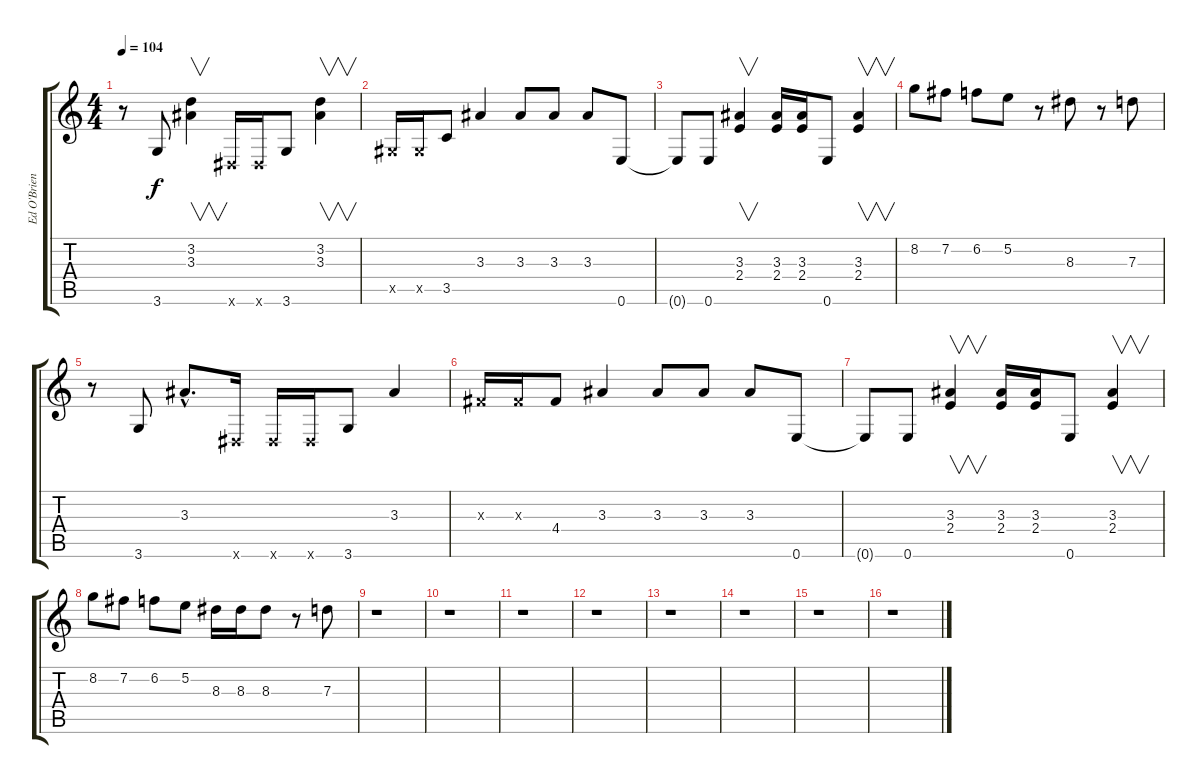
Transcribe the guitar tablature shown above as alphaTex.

\track ("Ed O'Brien" "Ed O'Brien") {instrument distortionguitar}
\staff {score tabs}
\tuning (E4 B3 G3 D3 A2 E2) {hide}
\ts (4 4)
\tempo 104
\clef g2
\ks c
r.8{dy f} 3.6.8 (3.2 3.3).4{v} -1.6{x}.16 -1.6{x}.16 3.6.8 (3.2 3.3).4{v} |
-1.5{x}.16 -1.5{x}.16 3.5.8 3.3.4 3.3.8 3.3.8 3.3.8 0.6.8 |
0.6{t}.8 0.6.8 (3.3 2.4).4{v} (3.3 2.4).16 (3.3 2.4).16 0.6.8 (3.3 2.4).4{v} |
8.2.8 7.2.8 6.2.8 5.2.8 r.8 8.3.8 r.8 7.3.8 |
r.8 3.6.8 3.3{hac}.8{d} -1.6{x}.16 -1.6{x}.16 -1.6{x}.16 3.6.8 3.3.4 |
-1.3{x}.16 -1.3{x}.16 4.4.8 3.3.4 3.3.8 3.3.8 3.3.8 0.6.8 |
0.6{t}.8 0.6.8 (3.3 2.4).4{v} (3.3 2.4).16 (3.3 2.4).16 0.6.8 (3.3 2.4).4{v} |
8.2.8 7.2.8 6.2.8 5.2.8 8.3.16 8.3.16 8.3.8 r.8 7.3.8 |
r.1 |
r.1 |
r.1 |
r.1 |
r.1 |
r.1 |
r.1 |
r.1
